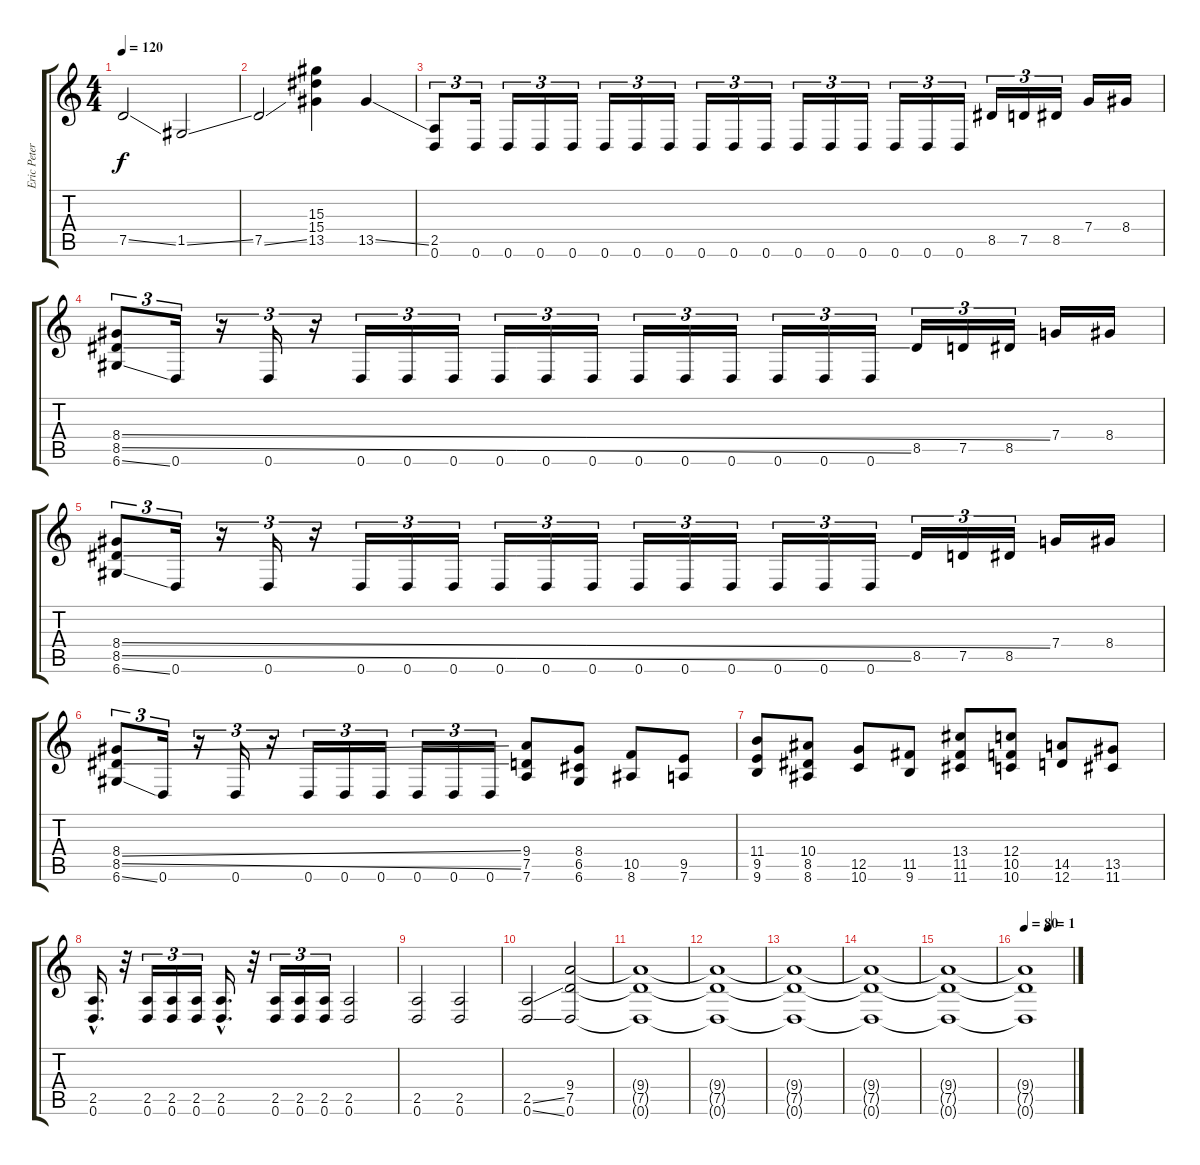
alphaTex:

\track ("Eric Peterson" "Eric Peter") {instrument distortionguitar}
\staff {score tabs}
\tuning (D4 A3 F3 C3 G2 D2) {hide}
\ts (4 4)
\tempo 120
\clef g2
\ks c
7.5{ss}.2{dy f} 1.5{ss}.2 |
7.5{ss}.2 (15.3 15.4 13.5).4 13.5{ss}.4 |
(2.5 0.6).8{tu (3 2)} 0.6.16{tu (3 2)} 0.6.16{tu (3 2)} 0.6.16{tu (3 2)} 0.6.16{tu (3 2)} 0.6.16{tu (3 2)} 0.6.16{tu (3 2)} 0.6.16{tu (3 2)} 0.6.16{tu (3 2)} 0.6.16{tu (3 2)} 0.6.16{tu (3 2)} 0.6.16{tu (3 2)} 0.6.16{tu (3 2)} 0.6.16{tu (3 2)} 0.6.16{tu (3 2)} 0.6.16{tu (3 2)} 0.6.16{tu (3 2)} 8.5.16{tu (3 2)} 7.5.16{tu (3 2)} 8.5.16{tu (3 2)} 7.4.16 8.4.16 |
(8.4{ss} 8.5{ss} 6.6{ss}).8{tu (3 2)} 0.6.16{tu (3 2)} r.16{tu (3 2)} 0.6.16{tu (3 2)} r.16{tu (3 2)} 0.6.16{tu (3 2)} 0.6.16{tu (3 2)} 0.6.16{tu (3 2)} 0.6.16{tu (3 2)} 0.6.16{tu (3 2)} 0.6.16{tu (3 2)} 0.6.16{tu (3 2)} 0.6.16{tu (3 2)} 0.6.16{tu (3 2)} 0.6.16{tu (3 2)} 0.6.16{tu (3 2)} 0.6.16{tu (3 2)} 8.5.16{tu (3 2)} 7.5.16{tu (3 2)} 8.5.16{tu (3 2)} 7.4.16 8.4.16 |
(8.4{ss} 8.5{ss} 6.6{ss}).8{tu (3 2)} 0.6.16{tu (3 2)} r.16{tu (3 2)} 0.6.16{tu (3 2)} r.16{tu (3 2)} 0.6.16{tu (3 2)} 0.6.16{tu (3 2)} 0.6.16{tu (3 2)} 0.6.16{tu (3 2)} 0.6.16{tu (3 2)} 0.6.16{tu (3 2)} 0.6.16{tu (3 2)} 0.6.16{tu (3 2)} 0.6.16{tu (3 2)} 0.6.16{tu (3 2)} 0.6.16{tu (3 2)} 0.6.16{tu (3 2)} 8.5.16{tu (3 2)} 7.5.16{tu (3 2)} 8.5.16{tu (3 2)} 7.4.16 8.4.16 |
(8.4{ss} 8.5{ss} 6.6{ss}).8{tu (3 2)} 0.6.16{tu (3 2)} r.16{tu (3 2)} 0.6.16{tu (3 2)} r.16{tu (3 2)} 0.6.16{tu (3 2)} 0.6.16{tu (3 2)} 0.6.16{tu (3 2)} 0.6.16{tu (3 2)} 0.6.16{tu (3 2)} 0.6.16{tu (3 2)} (9.4 7.5 7.6).8 (8.4 6.5 6.6).8 (10.5 8.6).8 (9.5 7.6).8 |
(11.4 9.5 9.6).8 (10.4 8.5 8.6).8 (12.5 10.6).8 (11.5 9.6).8 (13.4 11.5 11.6).8 (12.4 10.5 10.6).8 (14.5 12.6).8 (13.5 11.6).8 |
(2.5{hac} 0.6{hac}).16{d} r.32 (2.5 0.6).16{tu (3 2)} (2.5 0.6).16{tu (3 2)} (2.5 0.6).16{tu (3 2)} (2.5{hac} 0.6{hac}).16{d} r.32 (2.5 0.6).16{tu (3 2)} (2.5 0.6).16{tu (3 2)} (2.5 0.6).16{tu (3 2)} (2.5 0.6).2 |
(2.5 0.6).2 (2.5 0.6).2 |
(2.5{ss} 0.6{ss}).2 (9.4 7.5 0.6).2 |
(9.4{t} 7.5{t} 0.6{t}).1 |
(9.4{t} 7.5{t} 0.6{t}).1 |
(9.4{t} 7.5{t} 0.6{t}).1 |
(9.4{t} 7.5{t} 0.6{t}).1 |
(9.4{t} 7.5{t} 0.6{t}).1 |
\tempo 80
\tempo (1 0.5)
(9.4{t} 7.5{t} 0.6{t}).1
